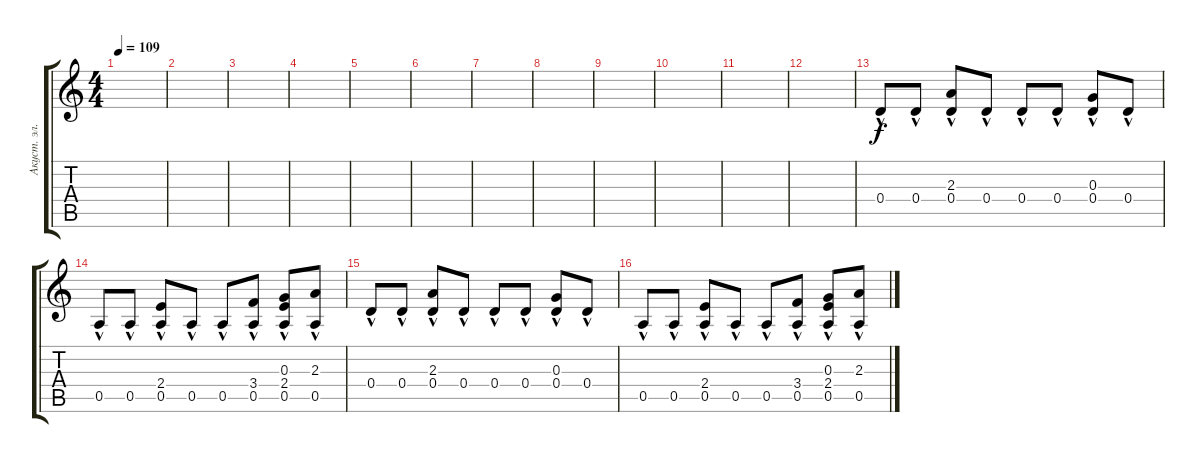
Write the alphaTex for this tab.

\track ("Акуст. эл. гитара" "Акуст. эл.") {instrument electricguitarclean}
\staff {score tabs}
\tuning (E4 B3 G3 D3 A2 E2) {hide}
\ts (4 4)
\tempo 109
\clef g2
\ks c
|
|
|
|
|
|
|
|
|
|
|
|
0.4{hac}.8 0.4{hac}.8 (2.3{hac} 0.4{hac}).8 0.4{hac}.8 0.4{hac}.8 0.4{hac}.8 (0.3{hac} 0.4{hac}).8 0.4{hac}.8 |
0.5{hac}.8 0.5{hac}.8 (2.4{hac} 0.5{hac}).8 0.5{hac}.8 0.5{hac}.8 (3.4{hac} 0.5{hac}).8 (0.3{hac} 2.4{hac} 0.5{hac}).8 (2.3{hac} 0.5{hac}).8 |
0.4{hac}.8 0.4{hac}.8 (2.3{hac} 0.4{hac}).8 0.4{hac}.8 0.4{hac}.8 0.4{hac}.8 (0.3{hac} 0.4{hac}).8 0.4{hac}.8 |
0.5{hac}.8 0.5{hac}.8 (2.4{hac} 0.5{hac}).8 0.5{hac}.8 0.5{hac}.8 (3.4{hac} 0.5{hac}).8 (0.3{hac} 2.4{hac} 0.5{hac}).8 (2.3{hac} 0.5{hac}).8
